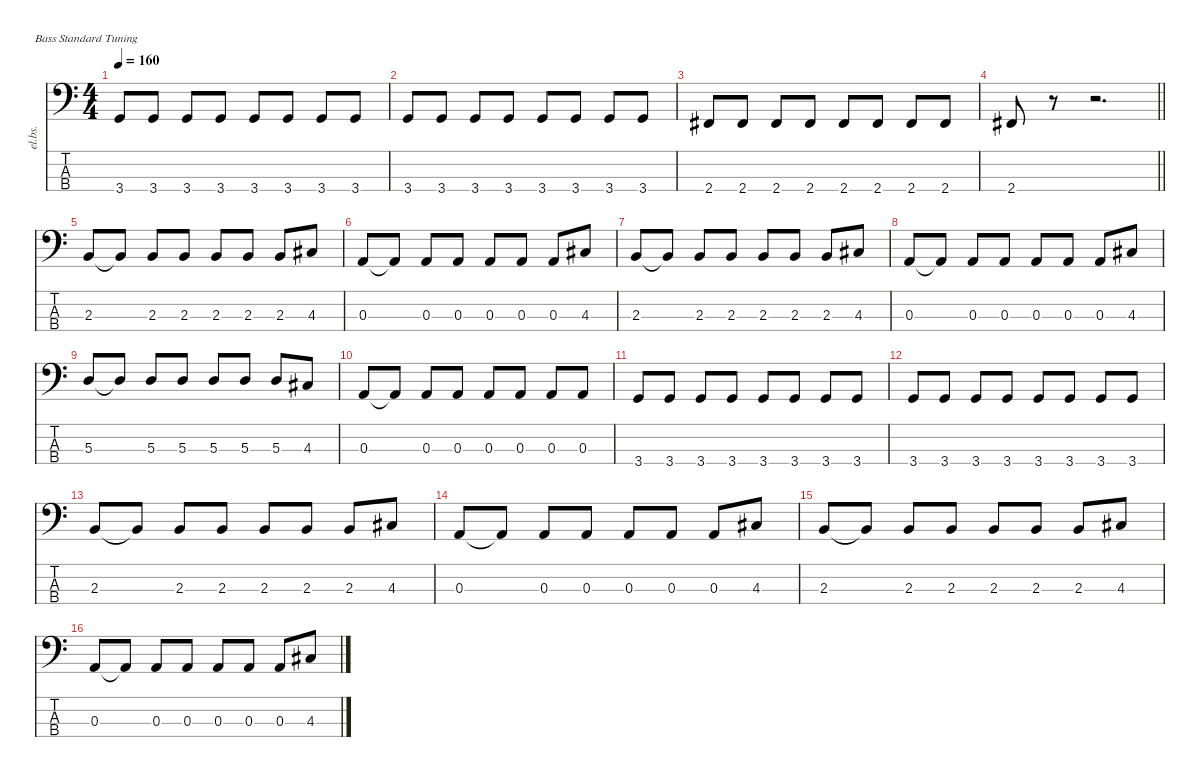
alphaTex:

\defaultSystemsLayout 4
\hideDynamics
\bracketExtendMode nobrackets
\track ("Electric Bass" "el.bs.") {instrument electricbassfinger}
\staff {score tabs}
\tuning (G2 D2 A1 E1)
\ts (4 4)
\tempo 160
\clef f4
\ks c
3.4.8{dy mf beam Up} 3.4.8{beam Up} 3.4.8{beam Up} 3.4.8{beam Up} 3.4.8{beam Up} 3.4.8{beam Up} 3.4.8{beam Up} 3.4.8{beam Up} |
3.4.8{beam Up} 3.4.8{beam Up} 3.4.8{beam Up} 3.4.8{beam Up} 3.4.8{beam Up} 3.4.8{beam Up} 3.4.8{beam Up} 3.4.8{beam Up} |
2.4{acc #}.8{beam Up} 2.4{acc #}.8{beam Up} 2.4{acc #}.8{beam Up} 2.4{acc #}.8{beam Up} 2.4{acc #}.8{beam Up} 2.4{acc #}.8{beam Up} 2.4{acc #}.8{beam Up} 2.4{acc #}.8{beam Up} |
\barLineRight lightlight
2.4{acc #}.8{beam Up} r.8{beam Down} r.2{d beam Down} |
2.3.8{beam Up} 2.3{t}.8{beam Up} 2.3.8{beam Up} 2.3.8{beam Up} 2.3.8{beam Up} 2.3.8{beam Up} 2.3.8{beam Up} 4.3{acc #}.8{beam Up} |
0.3.8{beam Up} 0.3{t}.8{beam Up} 0.3.8{beam Up} 0.3.8{beam Up} 0.3.8{beam Up} 0.3.8{beam Up} 0.3.8{beam Up} 4.3{acc #}.8{beam Up} |
2.3.8{beam Up} 2.3{t}.8{beam Up} 2.3.8{beam Up} 2.3.8{beam Up} 2.3.8{beam Up} 2.3.8{beam Up} 2.3.8{beam Up} 4.3{acc #}.8{beam Up} |
0.3.8{beam Up} 0.3{t}.8{beam Up} 0.3.8{beam Up} 0.3.8{beam Up} 0.3.8{beam Up} 0.3.8{beam Up} 0.3.8{beam Up} 4.3{acc #}.8{beam Up} |
5.3.8{beam Up} 5.3{t}.8{beam Up} 5.3.8{beam Up} 5.3.8{beam Up} 5.3.8{beam Up} 5.3.8{beam Up} 5.3.8{beam Up} 4.3{acc #}.8{beam Up} |
0.3.8{beam Up} 0.3{t}.8{beam Up} 0.3.8{beam Up} 0.3.8{beam Up} 0.3.8{beam Up} 0.3.8{beam Up} 0.3.8{beam Up} 0.3.8{beam Up} |
3.4.8{beam Up} 3.4.8{beam Up} 3.4.8{beam Up} 3.4.8{beam Up} 3.4.8{beam Up} 3.4.8{beam Up} 3.4.8{beam Up} 3.4.8{beam Up} |
3.4.8{beam Up} 3.4.8{beam Up} 3.4.8{beam Up} 3.4.8{beam Up} 3.4.8{beam Up} 3.4.8{beam Up} 3.4.8{beam Up} 3.4.8{beam Up} |
2.3.8{beam Up} 2.3{t}.8{beam Up} 2.3.8{beam Up} 2.3.8{beam Up} 2.3.8{beam Up} 2.3.8{beam Up} 2.3.8{beam Up} 4.3{acc #}.8{beam Up} |
0.3.8{beam Up} 0.3{t}.8{beam Up} 0.3.8{beam Up} 0.3.8{beam Up} 0.3.8{beam Up} 0.3.8{beam Up} 0.3.8{beam Up} 4.3{acc #}.8{beam Up} |
2.3.8{beam Up} 2.3{t}.8{beam Up} 2.3.8{beam Up} 2.3.8{beam Up} 2.3.8{beam Up} 2.3.8{beam Up} 2.3.8{beam Up} 4.3{acc #}.8{beam Up} |
0.3.8{beam Up} 0.3{t}.8{beam Up} 0.3.8{beam Up} 0.3.8{beam Up} 0.3.8{beam Up} 0.3.8{beam Up} 0.3.8{beam Up} 4.3{acc #}.8{beam Up}
